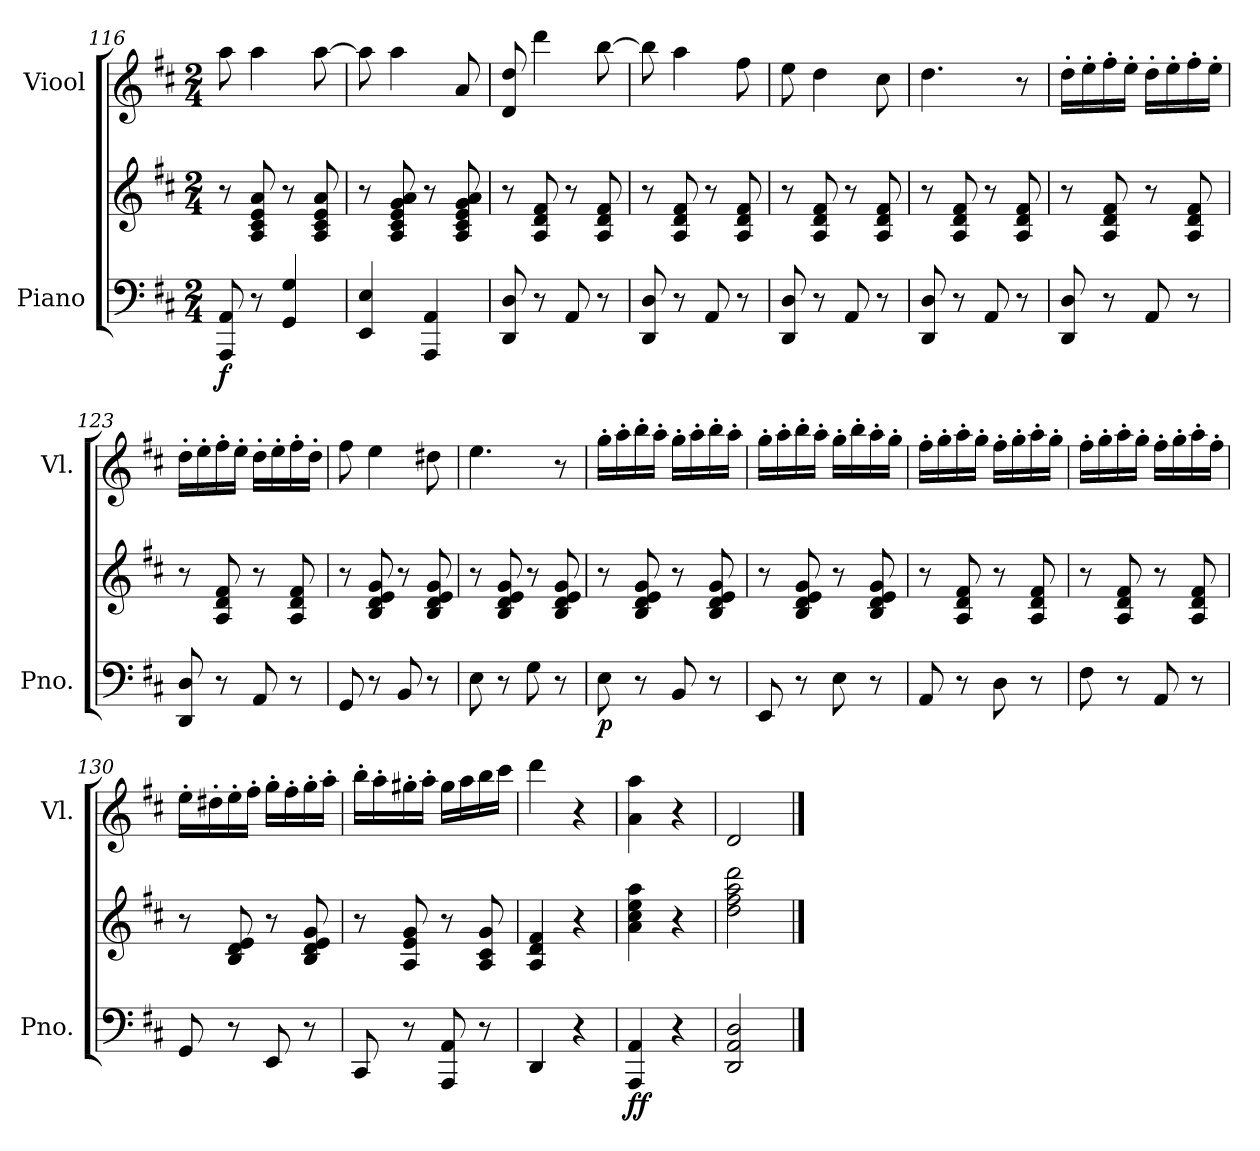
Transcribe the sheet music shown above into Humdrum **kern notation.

**kern	**kern	**dynam	**kern
*part2	*part2	*part2	*part1
*staff3	*staff2	*staff2/3	*staff1
*I"Piano	*	*	*I"Viool
*I'Pno.	*	*	*I'Vl.
*clefF4	*clefG2	*	*clefG2
*k[f#c#]	*k[f#c#]	*	*k[f#c#]
*M2/4	*M2/4	*	*M2/4
=116	=116	=116	=116
!	!	!LO:DY:b=2	!
8AAA/ 8AA/	8r	f	8aa\
8r	8A/ 8c#/ 8e/ 8a/	.	4aa\
4GG/ 4G/	8r	.	.
.	8A/ 8c#/ 8e/ 8a/	.	[8aa\
=117	=117	=117	=117
4EE/ 4E/	8r	.	8aa\]
.	8A/ 8c#/ 8e/ 8g/ 8a/	.	4aa\
4AAA/ 4AA/	8r	.	.
.	8A/ 8c#/ 8e/ 8g/ 8a/	.	8a/
=118	=118	=118	=118
8DD/ 8D/	8r	.	8d/ 8dd/
8r	8A/ 8d/ 8f#/	.	4ddd\
8AA/	8r	.	.
8r	8A/ 8d/ 8f#/	.	[8bb\
!!LO:LB:g=z
=119	=119	=119	=119
8DD/ 8D/	8r	.	8bb\]
8r	8A/ 8d/ 8f#/	.	4aa\
8AA/	8r	.	.
8r	8A/ 8d/ 8f#/	.	8ff#\
=120	=120	=120	=120
8DD/ 8D/	8r	.	8ee\
8r	8A/ 8d/ 8f#/	.	4dd\
8AA/	8r	.	.
8r	8A/ 8d/ 8f#/	.	8cc#\
=121	=121	=121	=121
8DD/ 8D/	8r	.	4.dd\
8r	8A/ 8d/ 8f#/	.	.
8AA/	8r	.	.
8r	8A/ 8d/ 8f#/	.	8r
=122	=122	=122	=122
8DD/ 8D/	8r	.	16dd'\LL
.	.	.	16ee'\
8r	8A/ 8d/ 8f#/	.	16ff#'\
.	.	.	16ee'\JJ
8AA/	8r	.	16dd'\LL
.	.	.	16ee'\
8r	8A/ 8d/ 8f#/	.	16ff#'\
.	.	.	16ee'\JJ
=123	=123	=123	=123
8DD/ 8D/	8r	.	16dd'\LL
.	.	.	16ee'\
8r	8A/ 8d/ 8f#/	.	16ff#'\
.	.	.	16ee'\JJ
8AA/	8r	.	16dd'\LL
.	.	.	16ee'\
8r	8A/ 8d/ 8f#/	.	16ff#'\
.	.	.	16dd'\JJ
!!LO:LB:g=z
=124	=124	=124	=124
8GG/	8r	.	8ff#\
8r	8B/ 8d/ 8e/ 8g/	.	4ee\
8BB/	8r	.	.
8r	8B/ 8d/ 8e/ 8g/	.	8dd#X\
=125	=125	=125	=125
8E\	8r	.	4.ee\
8r	8B/ 8d/ 8e/ 8g/	.	.
8G\	8r	.	.
*	*	*	*MM20
8r	8B/ 8d/ 8e/ 8g/	.	8r
=126	=126	=126	=126
*	*	*	*MM150
!	!	!LO:DY:b=2	!
8E\	8r	p	16gg'\LL
.	.	.	16aa'\
8r	8B/ 8d/ 8e/ 8g/	.	16bb'\
.	.	.	16aa'\JJ
8BB/	8r	.	16gg'\LL
.	.	.	16aa'\
8r	8B/ 8d/ 8e/ 8g/	.	16bb'\
.	.	.	16aa'\JJ
=127	=127	=127	=127
8EE/	8r	.	16gg'\LL
.	.	.	16aa'\
8r	8B/ 8d/ 8e/ 8g/	.	16bb'\
.	.	.	16aa'\JJ
8E\	8r	.	16gg'\LL
.	.	.	16bb'\
8r	8B/ 8d/ 8e/ 8g/	.	16aa'\
.	.	.	16gg'\JJ
=128	=128	=128	=128
8AA/	8r	.	16ff#'\LL
.	.	.	16gg'\
8r	8A/ 8d/ 8f#/	.	16aa'\
.	.	.	16gg'\JJ
8D\	8r	.	16ff#'\LL
.	.	.	16gg'\
8r	8A/ 8d/ 8f#/	.	16aa'\
.	.	.	16gg'\JJ
!!LO:LB:g=z
=129	=129	=129	=129
8F#\	8r	.	16ff#'\LL
.	.	.	16gg'\
8r	8A/ 8d/ 8f#/	.	16aa'\
.	.	.	16gg'\JJ
8AA/	8r	.	16ff#'\LL
.	.	.	16gg'\
8r	8A/ 8d/ 8f#/	.	16aa'\
.	.	.	16ff#'\JJ
=130	=130	=130	=130
8GG/	8r	.	16ee'\LL
.	.	.	16dd#X'\
8r	8B/ 8d/ 8e/	.	16ee'\
.	.	.	16ff#'\JJ
8EE/	8r	.	16gg'\LL
.	.	.	16ff#'\
8r	8B/ 8d/ 8e/ 8g/	.	16gg'\
.	.	.	16aa'\JJ
=131	=131	=131	=131
8CC#/	8r	.	16bb'\LL
.	.	.	16aa'\
8r	8A/ 8e/ 8g/	.	16gg#X'\
.	.	.	16aa'\JJ
8AAA/ 8AA/	8r	.	16gg#\LL
.	.	.	16aa\
8r	8A/ 8c#/ 8g/	.	16bb\
.	.	.	16ccc#\JJ
=132	=132	=132	=132
4DD/	4A/ 4d/ 4f#/	.	4ddd\
4r	4r	.	4r
=133	=133	=133	=133
!	!	!LO:DY:b=2	!
4AAA/ 4AA/	4a\ 4cc#\ 4ee\ 4aa\	ff	4a\ 4aa\
4r	4r	.	4r
=134	=134	=134	=134
2DD/ 2AA/ 2D/	2dd\ 2ff#\ 2aa\ 2ddd\	.	2d/
==	==	==	==
*-	*-	*-	*-
